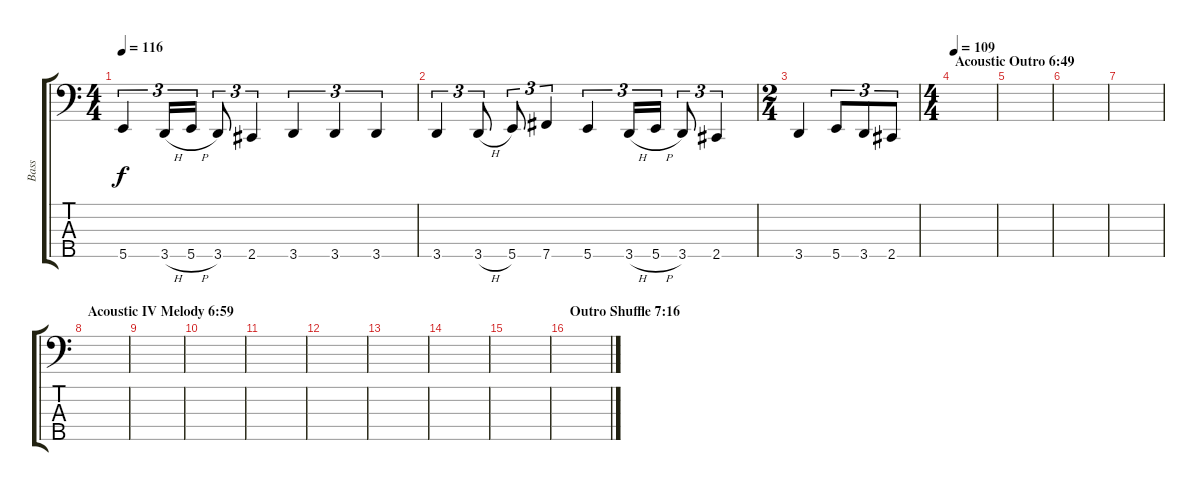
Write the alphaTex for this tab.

\track ("Bass" "Bass") {instrument slapbass2}
\staff {score tabs}
\tuning (G2 D2 A1 E1 B0) {hide}
\ts (4 4)
\tempo 116
\clef f4
\ks c
5.5.4{tu (3 2) dy f} 3.5{h}.16{tu (3 2)} 5.5{h}.16{tu (3 2)} 3.5.8{tu (3 2)} 2.5.4{tu (3 2)} 3.5.4{tu (3 2)} 3.5.4{tu (3 2)} 3.5.4{tu (3 2)} |
3.5.4{tu (3 2)} 3.5{h}.8{tu (3 2)} 5.5.8{tu (3 2)} 7.5.4{tu (3 2)} 5.5.4{tu (3 2)} 3.5{h}.16{tu (3 2)} 5.5{h}.16{tu (3 2)} 3.5.8{tu (3 2)} 2.5.4{tu (3 2)} |
\ts (2 4)
3.5.4 5.5.8{tu (3 2)} 3.5.8{tu (3 2)} 2.5.8{tu (3 2)} |
\ts (4 4)
\section ("" "Acoustic Outro 6:49")
\tempo 109
|
|
|
|
\section ("" "Acoustic IV Melody 6:59")
|
|
|
|
|
|
|
|
\section ("" "Outro Shuffle 7:16")
